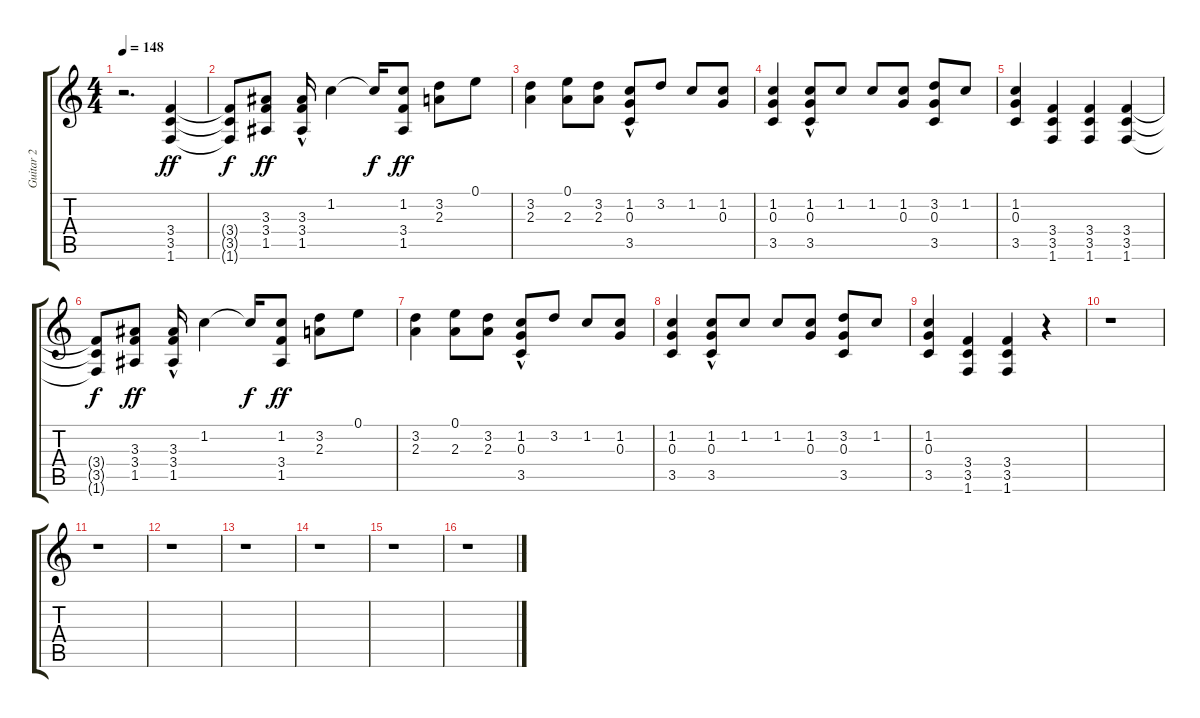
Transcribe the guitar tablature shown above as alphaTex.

\track ("Guitar 2" "Guitar 2") {instrument acousticguitarsteel}
\staff {score tabs}
\tuning (E4 B3 G3 D3 A2 E2) {hide}
\ts (4 4)
\tempo 148
\clef g2
\ks c
r.2{d dy ff} (3.4 3.5 1.6).4 |
(3.4{t} 3.5{t} 1.6{t}).8{dy f} (3.3 3.4 1.5).8{dy ff} (3.3 3.4{hac} 1.5{hac}).16 1.2.4 1.2{t}.16{dy f} (1.2 3.4 1.5).8{dy ff} (3.2 2.3).8 0.1.8 |
(3.2 2.3).4 (0.1 2.3).8 (3.2 2.3).8 (1.2 0.3{hac} 3.5).8 3.2.8 1.2.8 (1.2 0.3).8 |
(1.2 0.3 3.5).4 (1.2 0.3{hac} 3.5).8 1.2.8 1.2.8 (1.2 0.3).8 (3.2 0.3 3.5).8 1.2.8 |
(1.2 0.3 3.5).4 (3.4 3.5 1.6).4 (3.4 3.5 1.6).4 (3.4 3.5 1.6).4 |
(3.4{t} 3.5{t} 1.6{t}).8{dy f} (3.3 3.4 1.5).8{dy ff} (3.3 3.4{hac} 1.5{hac}).16 1.2.4 1.2{t}.16{dy f} (1.2 3.4 1.5).8{dy ff} (3.2 2.3).8 0.1.8 |
(3.2 2.3).4 (0.1 2.3).8 (3.2 2.3).8 (1.2 0.3{hac} 3.5).8 3.2.8 1.2.8 (1.2 0.3).8 |
(1.2 0.3 3.5).4 (1.2 0.3{hac} 3.5).8 1.2.8 1.2.8 (1.2 0.3).8 (3.2 0.3 3.5).8 1.2.8 |
(1.2 0.3 3.5).4 (3.4 3.5 1.6).4 (3.4 3.5 1.6).4 r.4 |
r.1 |
r.1 |
r.1 |
r.1 |
r.1 |
r.1 |
r.1
